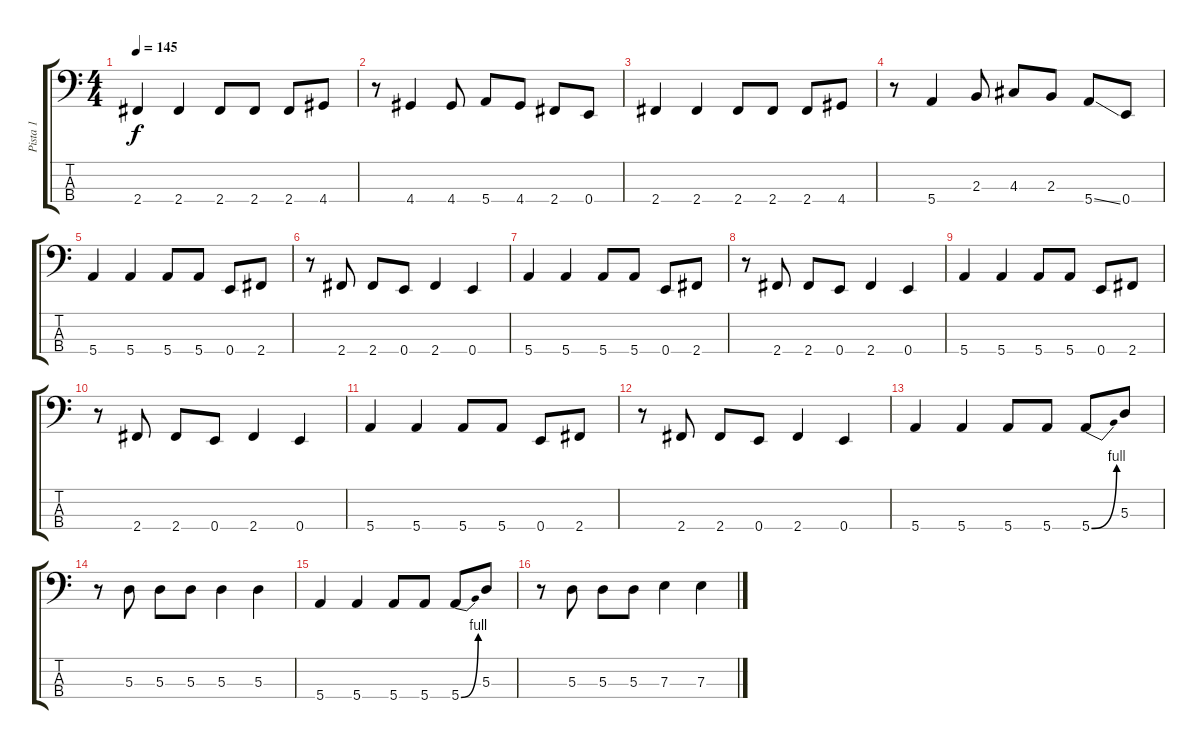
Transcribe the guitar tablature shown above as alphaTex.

\track ("Pista 1" "Pista 1") {instrument electricbassfinger}
\staff {score tabs}
\tuning (G2 D2 A1 E1) {hide}
\ts (4 4)
\tempo 145
\clef f4
\ks c
2.4.4{dy f} 2.4.4 2.4.8 2.4.8 2.4.8 4.4.8 |
r.8 4.4.4 4.4.8 5.4.8 4.4.8 2.4.8 0.4.8 |
2.4.4 2.4.4 2.4.8 2.4.8 2.4.8 4.4.8 |
r.8 5.4.4 2.3.8 4.3.8 2.3.8 5.4{ss}.8 0.4.8 |
5.4.4 5.4.4 5.4.8 5.4.8 0.4.8 2.4.8 |
r.8 2.4.8 2.4.8 0.4.8 2.4.4 0.4.4 |
5.4.4 5.4.4 5.4.8 5.4.8 0.4.8 2.4.8 |
r.8 2.4.8 2.4.8 0.4.8 2.4.4 0.4.4 |
5.4.4 5.4.4 5.4.8 5.4.8 0.4.8 2.4.8 |
r.8 2.4.8 2.4.8 0.4.8 2.4.4 0.4.4 |
5.4.4 5.4.4 5.4.8 5.4.8 0.4.8 2.4.8 |
r.8 2.4.8 2.4.8 0.4.8 2.4.4 0.4.4 |
5.4.4 5.4.4 5.4.8 5.4.8 5.4{be (bend 0 0 60 4)}.8 5.3.8 |
r.8 5.3.8 5.3.8 5.3.8 5.3.4 5.3.4 |
5.4.4 5.4.4 5.4.8 5.4.8 5.4{be (bend 0 0 60 4)}.8 5.3.8 |
r.8 5.3.8 5.3.8 5.3.8 7.3.4 7.3.4
